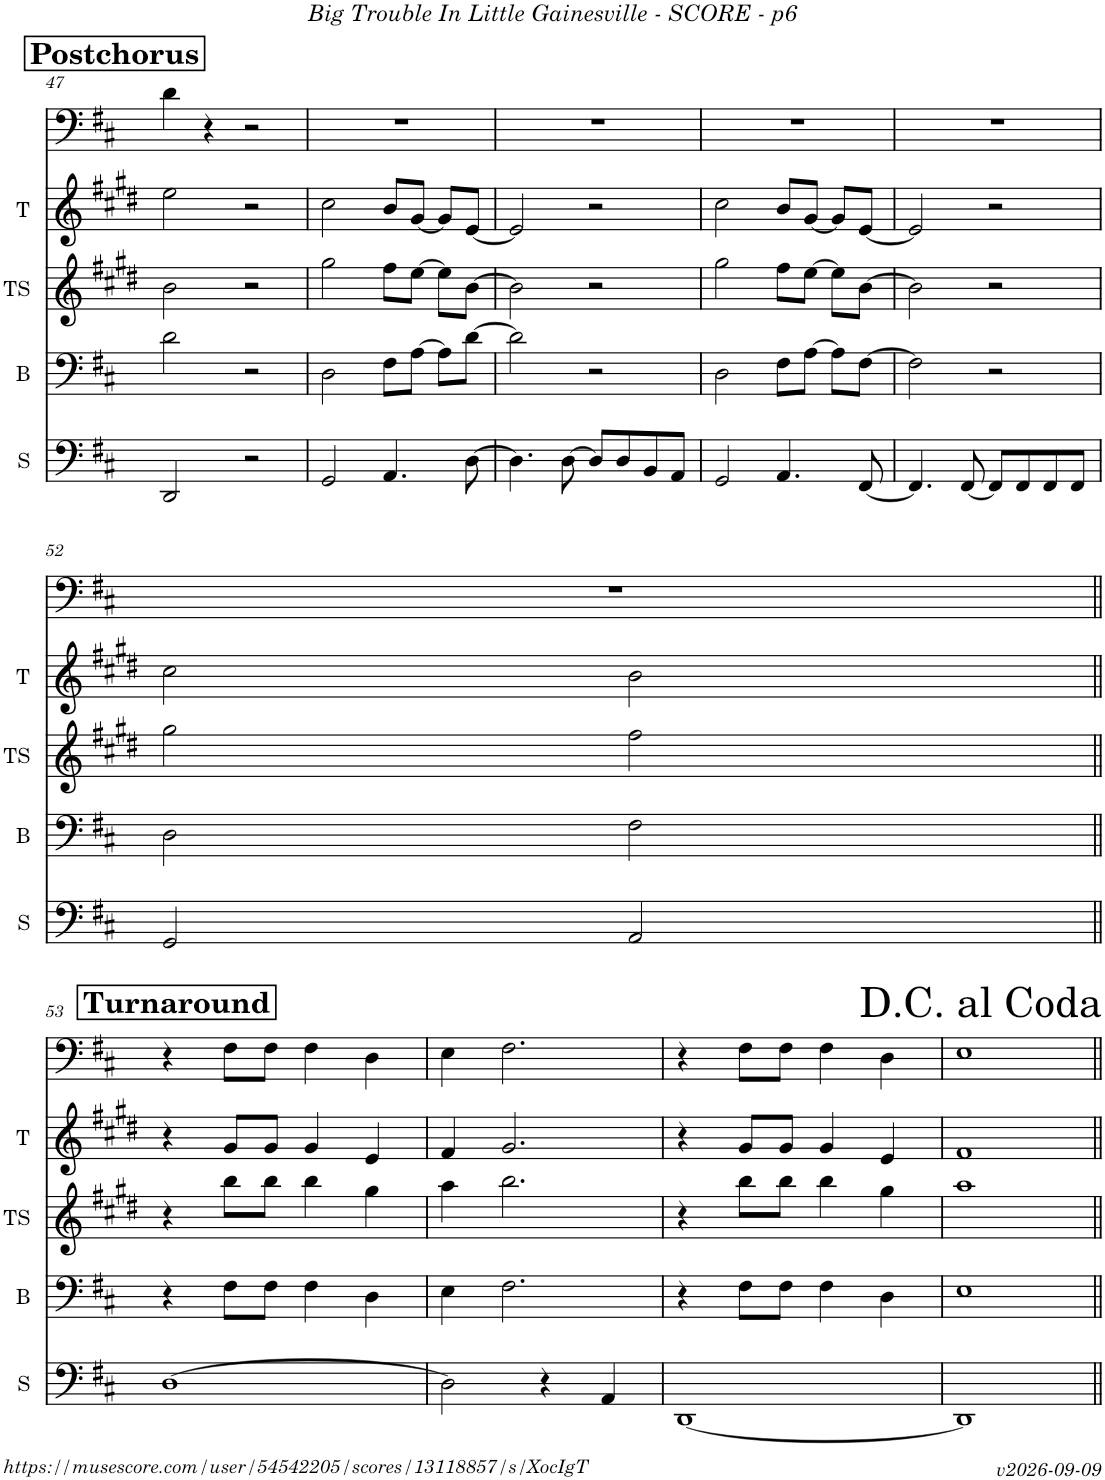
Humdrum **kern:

**kern	**kern	**kern	**kern	**kern
*part5	*part4	*part3	*part2	*part1
*staff5	*staff4	*staff3	*staff2	*staff1
*I"Sousa	*I"Trombone	*I"Tenor Sax	*I"Trumpet	*I"Buddy
*I'S	*	*I'TS	*I'T	*
!!LO:PB:g=z
*clefF4	*clefF4	*clefG2	*clefG2	*clefF4
*	*	*Trd8c14	*Trd1c2	*
*k[f#c#]	*k[f#c#]	*k[f#c#g#d#]	*k[f#c#g#d#]	*k[f#c#]
*	*	*	*M4/4	*M4/4
!!LO:REH:place=s1:a:B:cj:fs=14:t=Postchorus
=47	=47	=47	=47	=47
2DD/	2d\	2b\	2ee\	4d\
.	.	.	.	4r
2r	2r	2r	2r	2r
=48	=48	=48	=48	=48
2GG/	2D\	2gg#\	2cc#\	1r
4.AA/	8F#\L	8ff#\L	8b/L	.
.	[8A\J	[8ee\J	[8g#/J	.
.	8A\L]	8ee\L]	8g#/L]	.
[8D\	[8d\J	[8b\J	[8e/J	.
=49	=49	=49	=49	=49
4.D\]	2d\]	2b\]	2e/]	1r
[8D\	.	.	.	.
8D/L]	2r	2r	2r	.
8D/	.	.	.	.
8BB/	.	.	.	.
8AA/J	.	.	.	.
=50	=50	=50	=50	=50
2GG/	2D\	2gg#\	2cc#\	1r
4.AA/	8F#\L	8ff#\L	8b/L	.
.	[8A\J	[8ee\J	[8g#/J	.
.	8A\L]	8ee\L]	8g#/L]	.
[8FF#/	[8F#\J	[8b\J	[8e/J	.
=51	=51	=51	=51	=51
4.FF#/]	2F#\]	2b\]	2e/]	1r
[8FF#/	.	.	.	.
8FF#/L]	2r	2r	2r	.
8FF#/	.	.	.	.
8FF#/	.	.	.	.
8FF#/J	.	.	.	.
!!LO:LB:g=z
=52	=52	=52	=52	=52
2GG/	2D\	2gg#\	2cc#\	1r
2AA/	2F#\	2ff#\	2b\	.
!!LO:LB:g=z
!!LO:REH:place=s1:a:B:cj:fs=14:t=Turnaround
=53||	=53||	=53||	=53||	=53||
[1D	4r	4r	4r	4r
.	8F#\L	8bb\L	8g#/L	8F#\L
.	8F#\J	8bb\J	8g#/J	8F#\J
.	4F#\	4bb\	4g#/	4F#\
.	4D\	4gg#\	4e/	4D\
=54	=54	=54	=54	=54
2D\]	4E\	4aa\	4f#/	4E\
.	2.F#\	2.bb\	2.g#/	2.F#\
4r	.	.	.	.
4AA/	.	.	.	.
=55	=55	=55	=55	=55
[1DD	4r	4r	4r	4r
.	8F#\L	8bb\L	8g#/L	8F#\L
.	8F#\J	8bb\J	8g#/J	8F#\J
.	4F#\	4bb\	4g#/	4F#\
.	4D\	4gg#\	4e/	4D\
=56	=56	=56	=56	=56
1DD]	1E	1aa	1f#	1E
!	!	!	!	!LO:TX:a:t=<font size="20"/>D.C. al Coda
=||	=||	=||	=||	=||
*-	*-	*-	*-	*-
